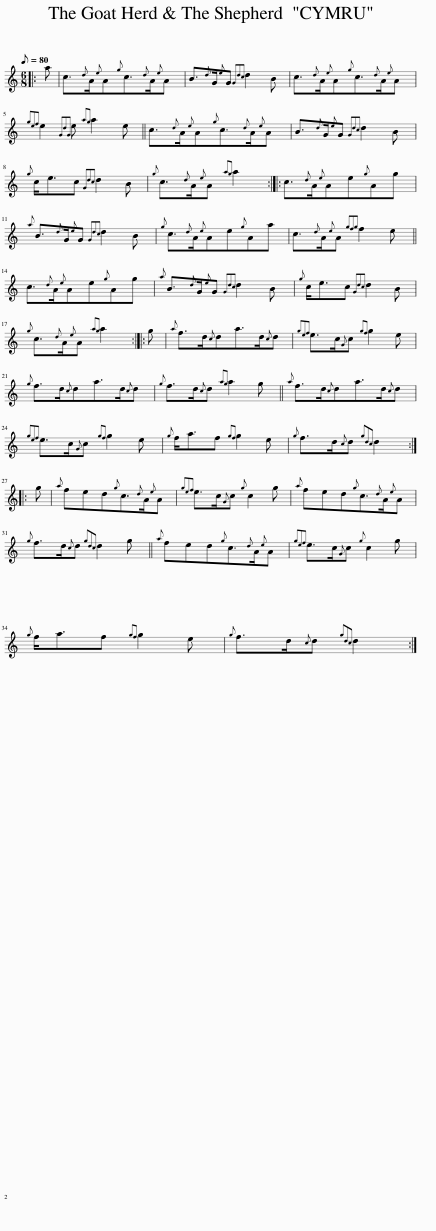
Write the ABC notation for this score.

X:1
L:1/8
Q:1/8=80
M:6/8
I:linebreak $
K:C
V:1 treble
V:1
|: a | c3/2{d}A/{e}A{g}c3/2{d}A/{e}A | B3/2{d}G/{e}G{Gdc} d2 B | c3/2{d}A/{e}A{g}c3/2{d}A/{e}A |${gef} e2{GdG} e{ag} a2 e || %5
 c3/2{d}A/{e}A{g}c3/2{d}A/{e}A | B3/2{d}G/{e}G{Gdc} d2 B |${g} c<ec{Gdc} d2 B |{g} c3/2{d}A/{e}A{ag} a2 :: c3/2{d}A/{e}Ae{g}Ag |$ %10
{a} B3/2{d}G/{e}G{Gdc} d2 B |{g} c3/2{d}A/{e}Ae{g}Aa | c3/2{d}A/{e}A{gfg} f2 e ||$ c3/2{d}A/{e}Ae{g}Ag |{a} B3/2{d}G/{e}G{Gdc} d2 B | %15
{g} c<ec{Gdc} d2 B |${g} c3/2{d}A/{e}A{ag} a2 :: g |{a} f>d{c}da>d{c}d |{gef} e>c{G}c{gf} g2 e |$ %20
{g} f>d{c}da>d{c}d |{g} f>d{c}d{ag} a2 g ||{a} f>d{c}da>d{c}d |${gef} e>c{G}c{gf} g2 e |{g} f<af{gf} g2 e | %25
{g} f>d{c}d{gdc} d2 ::$ g |{a} fed{g}c3/2{d}A/{e}A |{gef} e>c{G}c{g} c2 g |{a} fed{g}c3/2{d}A/{e}A |$ %30
{g} f>d{c}d{gdc} d2 g ||{a} fed{g}c3/2{d}A/{e}A |{gef} e>c{G}c{g} c2 g |${g} f<af{gf} g2 e |{g} f>d{c}d{gdc} d2 :| %35
